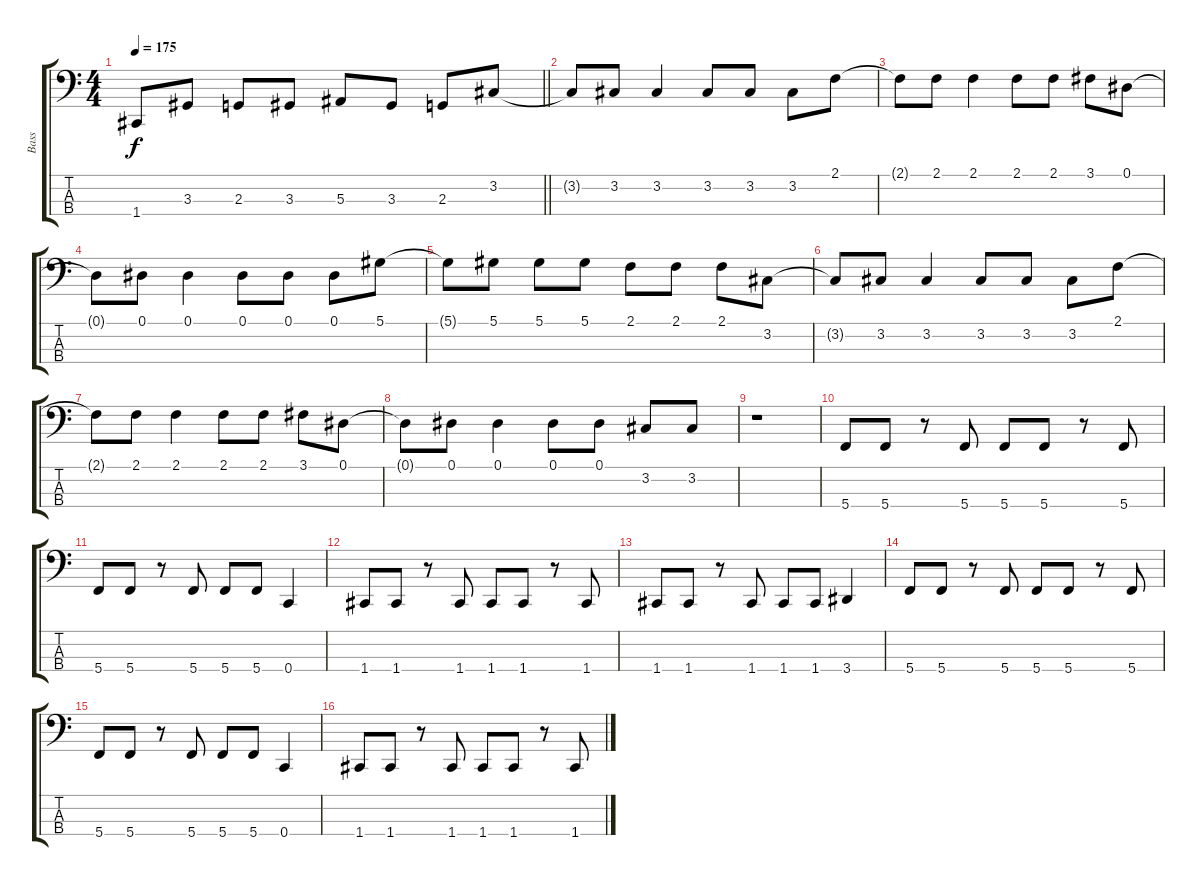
\track ("Bass" "Bass") {instrument electricbasspick}
\staff {score tabs}
\tuning (Eb2 Bb1 F1 C1) {hide}
\ts (4 4)
\tempo 175
\clef f4
\barLineRight lightlight
\ks c
1.4.8{dy f} 3.3.8 2.3.8 3.3.8 5.3.8 3.3.8 2.3.8 3.2.8 |
3.2{t}.8 3.2.8 3.2.4 3.2.8 3.2.8 3.2.8 2.1.8 |
2.1{t}.8 2.1.8 2.1.4 2.1.8 2.1.8 3.1.8 0.1.8 |
0.1{t}.8 0.1.8 0.1.4 0.1.8 0.1.8 0.1.8 5.1.8 |
5.1{t}.8 5.1.8 5.1.8 5.1.8 2.1.8 2.1.8 2.1.8 3.2.8 |
3.2{t}.8 3.2.8 3.2.4 3.2.8 3.2.8 3.2.8 2.1.8 |
2.1{t}.8 2.1.8 2.1.4 2.1.8 2.1.8 3.1.8 0.1.8 |
0.1{t}.8 0.1.8 0.1.4 0.1.8 0.1.8 3.2.8 3.2.8 |
r.1 |
5.4.8 5.4.8 r.8 5.4.8 5.4.8 5.4.8 r.8 5.4.8 |
5.4.8 5.4.8 r.8 5.4.8 5.4.8 5.4.8 0.4.4 |
1.4.8 1.4.8 r.8 1.4.8 1.4.8 1.4.8 r.8 1.4.8 |
1.4.8 1.4.8 r.8 1.4.8 1.4.8 1.4.8 3.4.4 |
5.4.8 5.4.8 r.8 5.4.8 5.4.8 5.4.8 r.8 5.4.8 |
5.4.8 5.4.8 r.8 5.4.8 5.4.8 5.4.8 0.4.4 |
1.4.8 1.4.8 r.8 1.4.8 1.4.8 1.4.8 r.8 1.4.8
